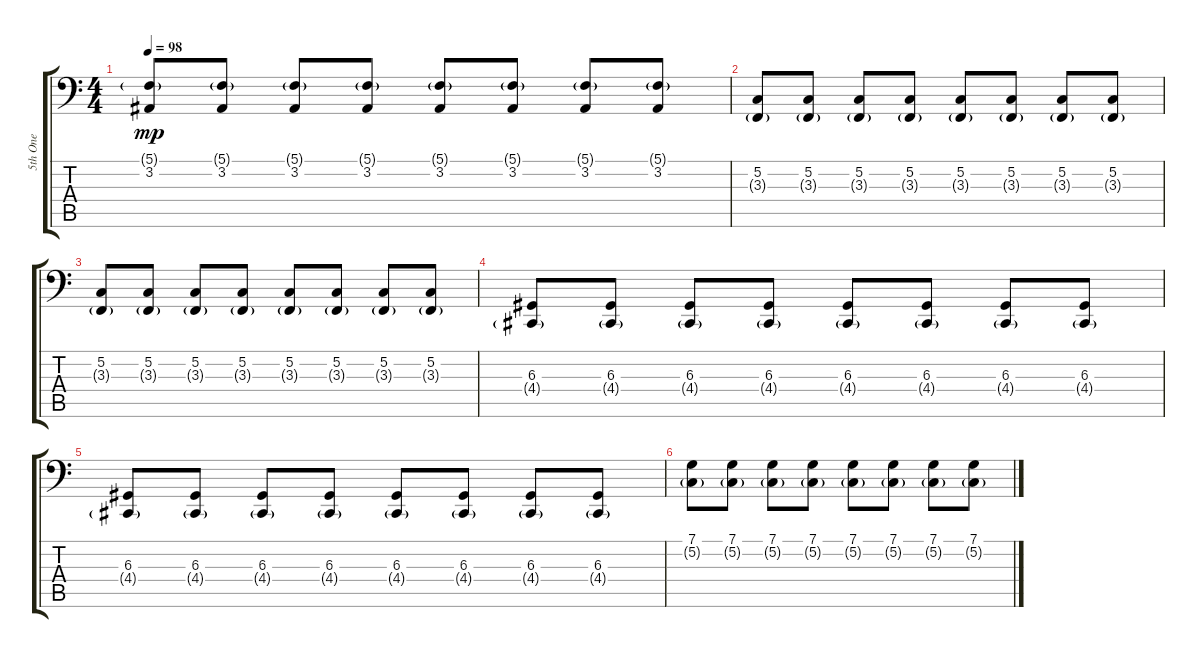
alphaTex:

\track ("5th One" "5th One") {instrument cello}
\staff {score tabs}
\tuning (C3 G2 D2 A1 E1 B0) {hide}
\ts (4 4)
\tempo 98
\clef f4
\ks c
(5.1{g} 3.2).8{dy mp} (5.1{g} 3.2).8 (5.1{g} 3.2).8 (5.1{g} 3.2).8 (5.1{g} 3.2).8 (5.1{g} 3.2).8 (5.1{g} 3.2).8 (5.1{g} 3.2).8 |
(5.2 3.3{g}).8 (5.2 3.3{g}).8 (5.2 3.3{g}).8 (5.2 3.3{g}).8 (5.2 3.3{g}).8 (5.2 3.3{g}).8 (5.2 3.3{g}).8 (5.2 3.3{g}).8 |
(5.2 3.3{g}).8 (5.2 3.3{g}).8 (5.2 3.3{g}).8 (5.2 3.3{g}).8 (5.2 3.3{g}).8 (5.2 3.3{g}).8 (5.2 3.3{g}).8 (5.2 3.3{g}).8 |
(6.3 4.4{g}).8 (6.3 4.4{g}).8 (6.3 4.4{g}).8 (6.3 4.4{g}).8 (6.3 4.4{g}).8 (6.3 4.4{g}).8 (6.3 4.4{g}).8 (6.3 4.4{g}).8 |
(6.3 4.4{g}).8 (6.3 4.4{g}).8 (6.3 4.4{g}).8 (6.3 4.4{g}).8 (6.3 4.4{g}).8 (6.3 4.4{g}).8 (6.3 4.4{g}).8 (6.3 4.4{g}).8 |
(7.1 5.2{g}).8 (7.1 5.2{g}).8 (7.1 5.2{g}).8 (7.1 5.2{g}).8 (7.1 5.2{g}).8 (7.1 5.2{g}).8 (7.1 5.2{g}).8 (7.1 5.2{g}).8
